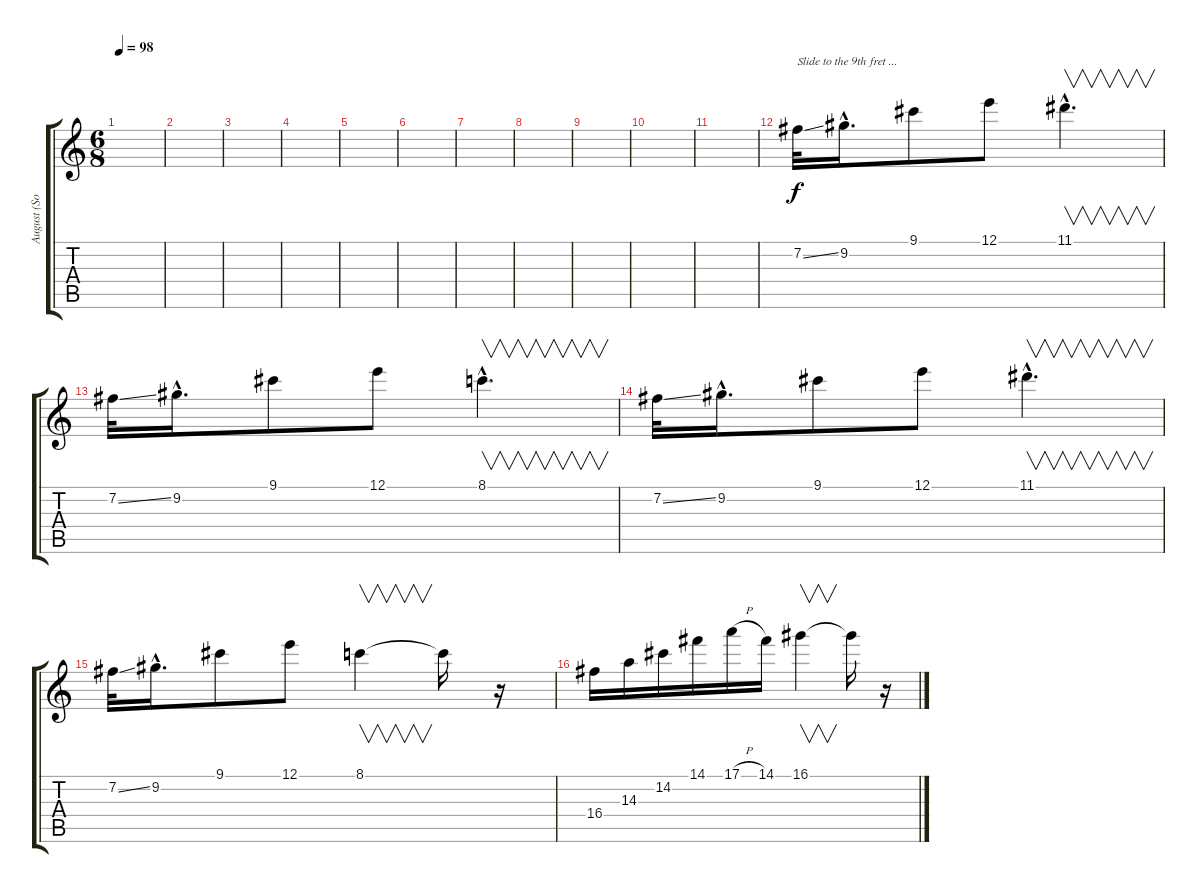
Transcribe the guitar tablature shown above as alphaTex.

\track ("August (Solos)" "August (So") {instrument distortionguitar}
\staff {score tabs}
\tuning (E4 B3 G3 D3 A2 E2) {hide}
\ts (6 8)
\tempo 98
\clef g2
\ks c
|
|
|
|
|
|
|
|
|
|
|
7.2{ss}.32{txt "Slide to the 9th fret ..."} 9.2{hac}.16{d} 9.1.8 12.1.8 11.1{hac}.4{v d} |
7.2{ss}.32 9.2{hac}.16{d} 9.1.8 12.1.8 8.1{hac}.4{v d} |
7.2{ss}.32 9.2{hac}.16{d} 9.1.8 12.1.8 11.1{hac}.4{v d} |
7.2{ss}.32 9.2{hac}.16{d} 9.1.8 12.1.8 8.1.4{v} 8.1{t}.16 r.16 |
16.4.16 14.3.16 14.2.16 14.1.16 17.1{h}.16 14.1.16 16.1.4{v} 16.1{t}.16 r.16
